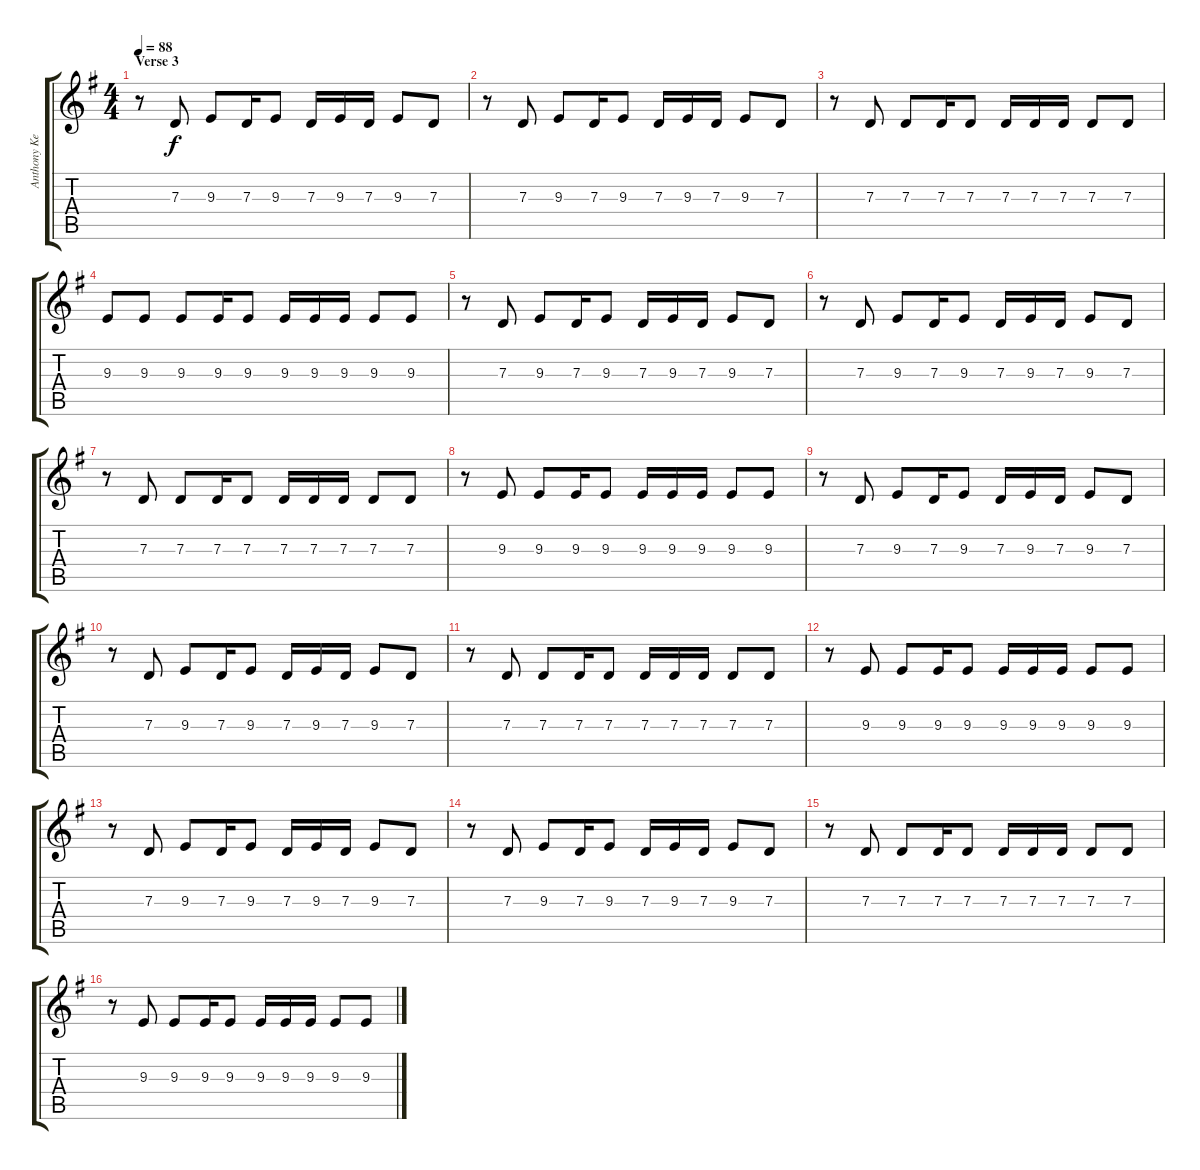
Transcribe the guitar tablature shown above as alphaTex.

\track ("Anthony Keidis (Lead Vocals)" "Anthony Ke") {instrument flute}
\staff {score tabs}
\tuning (E4 B3 G3 D3 A2 E2) {hide}
\ts (4 4)
\section ("" "Verse 3")
\tempo 88
\clef g2
\ks g
r.8{dy f} 7.3.8 9.3.8 7.3.16 9.3.8 7.3.16 9.3.16 7.3.16 9.3.8 7.3.8 |
r.8 7.3.8 9.3.8 7.3.16 9.3.8 7.3.16 9.3.16 7.3.16 9.3.8 7.3.8 |
r.8 7.3.8 7.3.8 7.3.16 7.3.8 7.3.16 7.3.16 7.3.16 7.3.8 7.3.8 |
9.3.8 9.3.8 9.3.8 9.3.16 9.3.8 9.3.16 9.3.16 9.3.16 9.3.8 9.3.8 |
r.8 7.3.8 9.3.8 7.3.16 9.3.8 7.3.16 9.3.16 7.3.16 9.3.8 7.3.8 |
r.8 7.3.8 9.3.8 7.3.16 9.3.8 7.3.16 9.3.16 7.3.16 9.3.8 7.3.8 |
r.8 7.3.8 7.3.8 7.3.16 7.3.8 7.3.16 7.3.16 7.3.16 7.3.8 7.3.8 |
r.8 9.3.8 9.3.8 9.3.16 9.3.8 9.3.16 9.3.16 9.3.16 9.3.8 9.3.8 |
r.8 7.3.8 9.3.8 7.3.16 9.3.8 7.3.16 9.3.16 7.3.16 9.3.8 7.3.8 |
r.8 7.3.8 9.3.8 7.3.16 9.3.8 7.3.16 9.3.16 7.3.16 9.3.8 7.3.8 |
r.8 7.3.8 7.3.8 7.3.16 7.3.8 7.3.16 7.3.16 7.3.16 7.3.8 7.3.8 |
r.8 9.3.8 9.3.8 9.3.16 9.3.8 9.3.16 9.3.16 9.3.16 9.3.8 9.3.8 |
r.8 7.3.8 9.3.8 7.3.16 9.3.8 7.3.16 9.3.16 7.3.16 9.3.8 7.3.8 |
r.8 7.3.8 9.3.8 7.3.16 9.3.8 7.3.16 9.3.16 7.3.16 9.3.8 7.3.8 |
r.8 7.3.8 7.3.8 7.3.16 7.3.8 7.3.16 7.3.16 7.3.16 7.3.8 7.3.8 |
r.8 9.3.8 9.3.8 9.3.16 9.3.8 9.3.16 9.3.16 9.3.16 9.3.8 9.3.8
